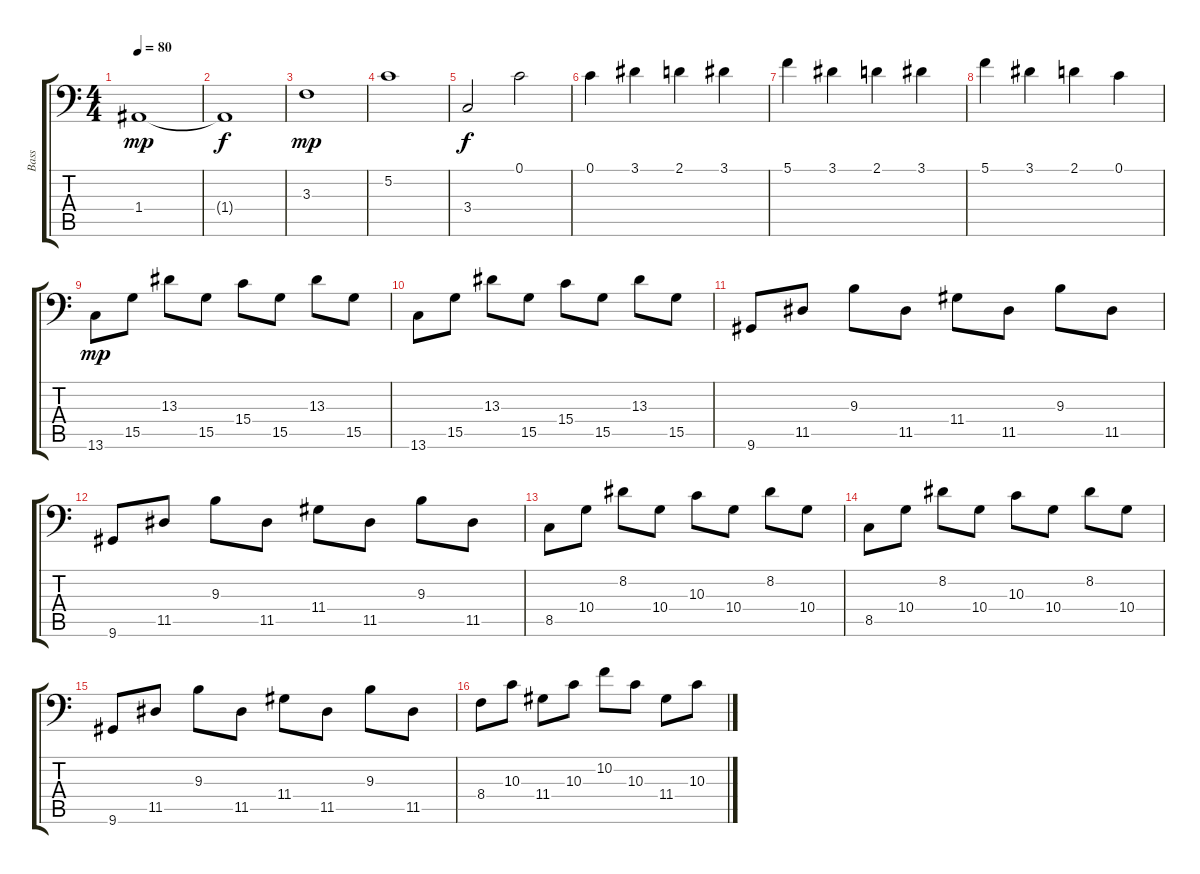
\track ("Bass" "Bass") {instrument acousticbass}
\staff {score tabs}
\tuning (C3 G2 D2 A1 E1 B0) {hide}
\ts (4 4)
\tempo 80
\clef f4
\ks c
1.4.1{dy mp} |
1.4{t}.1{dy f} |
3.3.1{dy mp} |
5.2.1 |
3.4.2{dy f} 0.1.2 |
0.1.4 3.1.4 2.1.4 3.1.4 |
5.1.4 3.1.4 2.1.4 3.1.4 |
5.1.4 3.1.4 2.1.4 0.1.4 |
13.6.8{dy mp} 15.5.8 13.3.8 15.5.8 15.4.8 15.5.8 13.3.8 15.5.8 |
13.6.8 15.5.8 13.3.8 15.5.8 15.4.8 15.5.8 13.3.8 15.5.8 |
9.6.8 11.5.8 9.3.8 11.5.8 11.4.8 11.5.8 9.3.8 11.5.8 |
9.6.8 11.5.8 9.3.8 11.5.8 11.4.8 11.5.8 9.3.8 11.5.8 |
8.5.8 10.4.8 8.2.8 10.4.8 10.3.8 10.4.8 8.2.8 10.4.8 |
8.5.8 10.4.8 8.2.8 10.4.8 10.3.8 10.4.8 8.2.8 10.4.8 |
9.6.8 11.5.8 9.3.8 11.5.8 11.4.8 11.5.8 9.3.8 11.5.8 |
8.4.8 10.3.8 11.4.8 10.3.8 10.2.8 10.3.8 11.4.8 10.3.8
